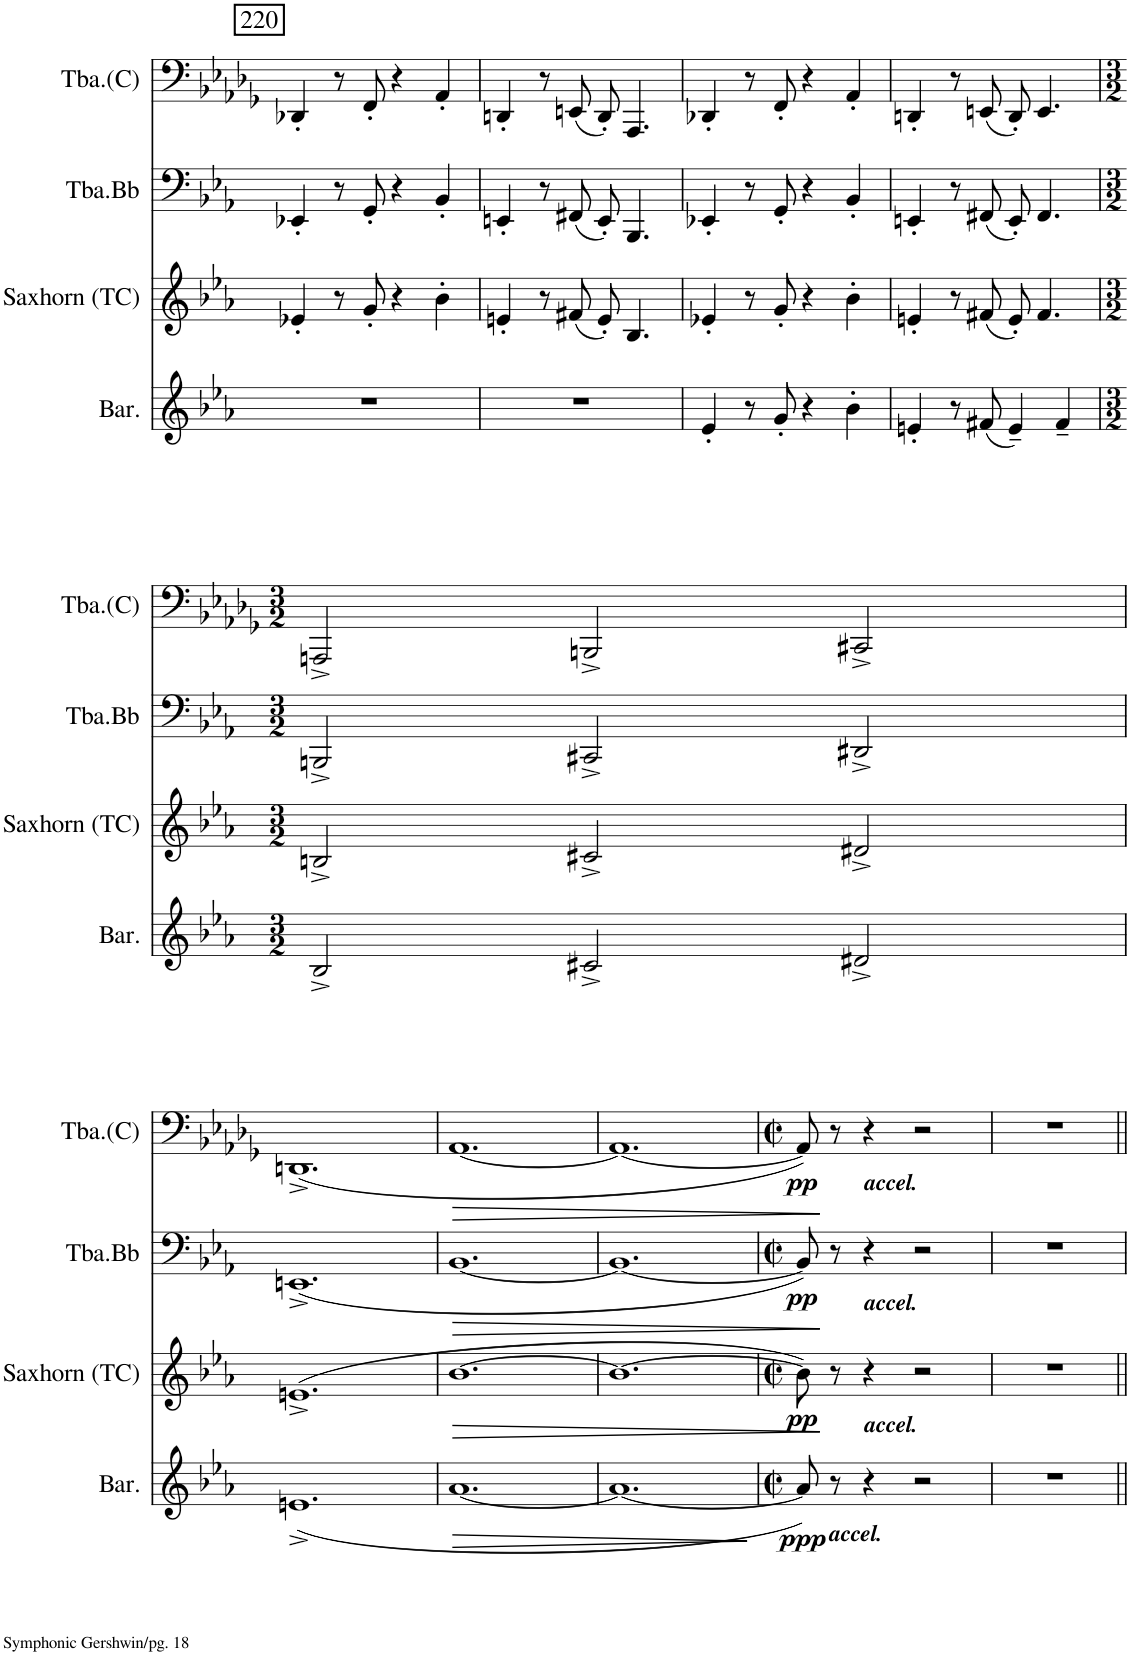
**kern	**dynam	**kern	**dynam	**kern	**dynam	**kern	**dynam
*part4	*part4	*part3	*part3	*part2	*part2	*part1	*part1
*staff4	*staff4	*staff3	*staff3	*staff2	*staff2	*staff1	*staff1
*I"Baritone	*	*I"Saxhorn Bb / Euphonium Bb (TC)	*	*I"Tuba Sib (BC)	*	*I"Tuba (Ut)	*
*I'Bar.	*	*I'Saxhorn (TC)	*	*I'Tba.Bb	*	*	*
!!LO:PB:g=z
*clefG2	*	*clefG2	*	*clefF4	*	*clefF4	*
*Trd1c2	*	*Trd15c26	*	*Trd1c2	*	*	*
*k[b-e-a-]	*	*k[b-e-a-]	*	*k[b-e-a-]	*	*k[b-e-a-d-g-]	*
*M2/2	*	*M2/2	*	*M2/2	*	*M2/2	*
*met(c|)	*	*met(c|)	*	*met(c|)	*	*met(c|)	*
!!LO:REH:place=s1:a:cj:fs=12:t=220
=220	=220	=220	=220	=220	=220	=220	=220
1r	.	4e-X'/	.	4EE-X'/	.	4DD-X'/	.
.	.	8r	.	8r	.	8r	.
.	.	8g'/	.	8GG'/	.	8FF'/	.
.	.	4r	.	4r	.	4r	.
.	.	4b-'\	.	4BB-'/	.	4AA-'/	.
=221	=221	=221	=221	=221	=221	=221	=221
1r	.	4en'/	.	4EEn'/	.	4DDn'/	.
.	.	8r	.	8r	.	8r	.
.	.	(8f#X/	.	(8FF#X/	.	(8EEn/	.
.	.	8e'/)	.	8EE'/)	.	8DD'/)	.
.	.	4.B-/	.	4.BBB-/	.	4.AAA-/	.
=222	=222	=222	=222	=222	=222	=222	=222
4e-'/	.	4e-X'/	.	4EE-X'/	.	4DD-X'/	.
8r	.	8r	.	8r	.	8r	.
8g'/	.	8g'/	.	8GG'/	.	8FF'/	.
4r	.	4r	.	4r	.	4r	.
4b-'\	.	4b-'\	.	4BB-'/	.	4AA-'/	.
=223	=223	=223	=223	=223	=223	=223	=223
4en'/	.	4en'/	.	4EEn'/	.	4DDn'/	.
8r	.	8r	.	8r	.	8r	.
(8f#X/	.	(8f#X/	.	(8FF#X/	.	(8EEn/	.
4e~/)	.	8e'/)	.	8EE'/)	.	8DD'/)	.
.	.	4.f#/	.	4.FF#/	.	4.EE/	.
4f#~/	.	.	.	.	.	.	.
!!LO:LB:g=z
=224	=224	=224	=224	=224	=224	=224	=224
*M3/2	*	*M3/2	*	*M3/2	*	*M3/2	*
2B-^/	.	2Bn^/	.	2BBBn^/	.	2AAAn^/	.
2c#X^/	.	2c#X^/	.	2CC#X^/	.	2BBBn^/	.
2d#X^/	.	2d#X^/	.	2DD#X^/	.	2CC#X^/	.
!!LO:LB:g=z
=225	=225	=225	=225	=225	=225	=225	=225
(<1.en^	.	(1.en^	.	(1.EEn^	.	(1.DDn^	.
=226	=226	=226	=226	=226	=226	=226	=226
!	!LO:HP:b	!	!LO:HP:b	!	!LO:HP:b	!	!LO:HP:b
[1.a-	>	[1.b-	>	[1.BB-	>	[1.AA-	>
=227	=227	=227	=227	=227	=227	=227	=227
1.a-_	.	1.b-_	.	1.BB-_	.	1.AA-_	.
.	]	.	.	.	.	.	.
=228	=228	=228	=228	=228	=228	=228	=228
*M2/2	*	*M2/2	*	*M2/2	*	*M2/2	*
*met(c|)	*	*met(c|)	*	*met(c|)	*	*met(c|)	*
!LO:TX:b:Bi:t=accel.	!	!	!	!	!	!	!
!	!LO:DY:b	!	!LO:DY:b	!	!LO:DY:b	!	!LO:DY:b
8a-/])	ppp	8b-\])	pp	8BB-/])	pp	8AA-/])	pp
8r	.	8r	]	8r	]	8r	]
!	!	!	!	!	!	!LO:TX:b:Bi:t=accel.	!
!	!	!	!	!LO:TX:b:Bi:t=accel.	!	!	!
!	!	!LO:TX:b:Bi:t=accel.	!	!	!	!	!
4r	.	4r	.	4r	.	4r	.
2r	.	2r	.	2r	.	2r	.
=229	=229	=229	=229	=229	=229	=229	=229
1r	.	1r	.	1r	.	1r	.
=||	=||	=||	=||	=||	=||	=||	=||
*-	*-	*-	*-	*-	*-	*-	*-
